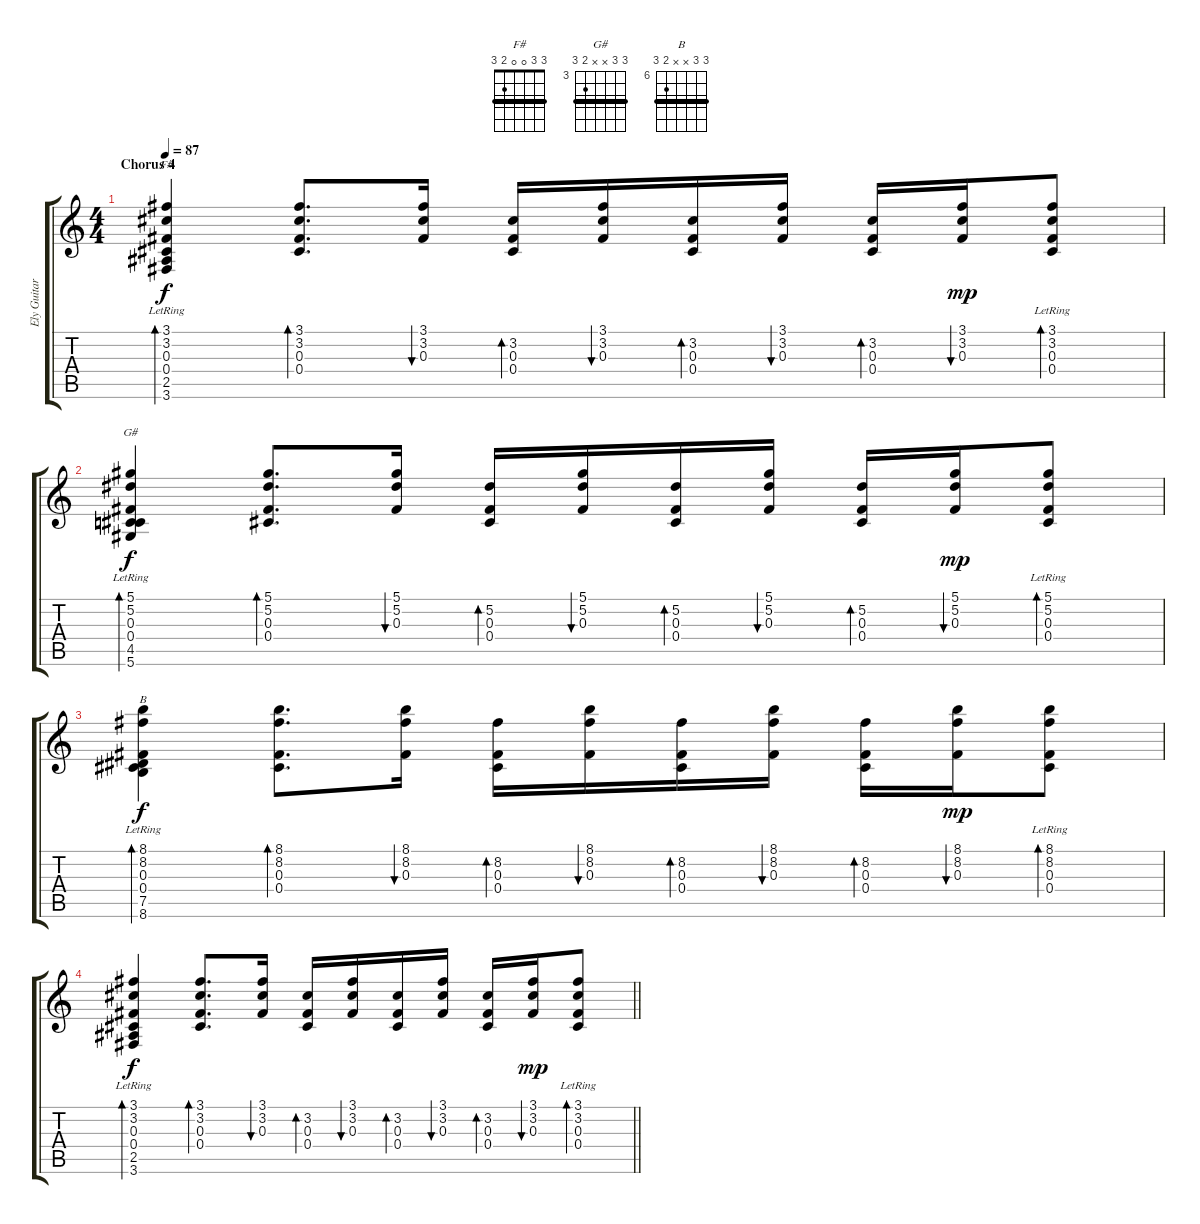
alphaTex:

\track ("Ely Guitar" "Ely Guitar") {instrument acousticguitarsteel}
\staff {score tabs}
\tuning (Eb4 Bb3 Gb3 Db3 Ab2 Eb2) {hide}
\chord ("F#" 3 3 0 0 2 3) {barre 3}
\chord ("G#" 5 5 x x 4 5) {firstfret 3 barre 5}
\chord ("B" 8 8 x x 7 8) {firstfret 6 barre 8}
\ts (4 4)
\section ("" "Chorus 4")
\tempo 87
\clef g2
\ks c
(3.1 3.2 0.3 0.4{lr} 2.5{lr} 3.6{lr}).4{bd 60 ch "F#" dy f} (3.1 3.2 0.3 0.4).8{d bd 30} (3.1 3.2 0.3).16{bu 30} (3.2 0.3 0.4).16{bd 30} (3.1 3.2 0.3).16{bu 30} (3.2 0.3 0.4).16{bd 30} (3.1 3.2 0.3).16{bu 30} (3.2 0.3 0.4).16{bd 30} (3.1 3.2 0.3).16{bu 30 dy mp} (3.1{lr} 3.2{lr} 0.3{lr} 0.4{lr}).8{bd 30} |
(5.1 5.2 0.3 0.4{lr} 4.5{lr} 5.6{lr}).4{bd 60 ch "G#" dy f} (5.1 5.2 0.3 0.4).8{d bd 30} (5.1 5.2 0.3).16{bu 30} (5.2 0.3 0.4).16{bd 30} (5.1 5.2 0.3).16{bu 30} (5.2 0.3 0.4).16{bd 30} (5.1 5.2 0.3).16{bu 30} (5.2 0.3 0.4).16{bd 30} (5.1 5.2 0.3).16{bu 30 dy mp} (5.1{lr} 5.2{lr} 0.3{lr} 0.4{lr}).8{bd 30} |
(8.1 8.2 0.3 0.4{lr} 7.5{lr} 8.6{lr}).4{bd 60 ch "B" dy f} (8.1 8.2 0.3 0.4).8{d bd 30} (8.1 8.2 0.3).16{bu 30} (8.2 0.3 0.4).16{bd 30} (8.1 8.2 0.3).16{bu 30} (8.2 0.3 0.4).16{bd 30} (8.1 8.2 0.3).16{bu 30} (8.2 0.3 0.4).16{bd 30} (8.1 8.2 0.3).16{bu 30 dy mp} (8.1{lr} 8.2{lr} 0.3{lr} 0.4{lr}).8{bd 30} |
\barLineRight lightlight
(3.1 3.2 0.3 0.4{lr} 2.5{lr} 3.6{lr}).4{bd 60 dy f} (3.1 3.2 0.3 0.4).8{d bd 30} (3.1 3.2 0.3).16{bu 30} (3.2 0.3 0.4).16{bd 30} (3.1 3.2 0.3).16{bu 30} (3.2 0.3 0.4).16{bd 30} (3.1 3.2 0.3).16{bu 30} (3.2 0.3 0.4).16{bd 30} (3.1 3.2 0.3).16{bu 30 dy mp} (3.1{lr} 3.2{lr} 0.3{lr} 0.4{lr}).8{bd 30}
